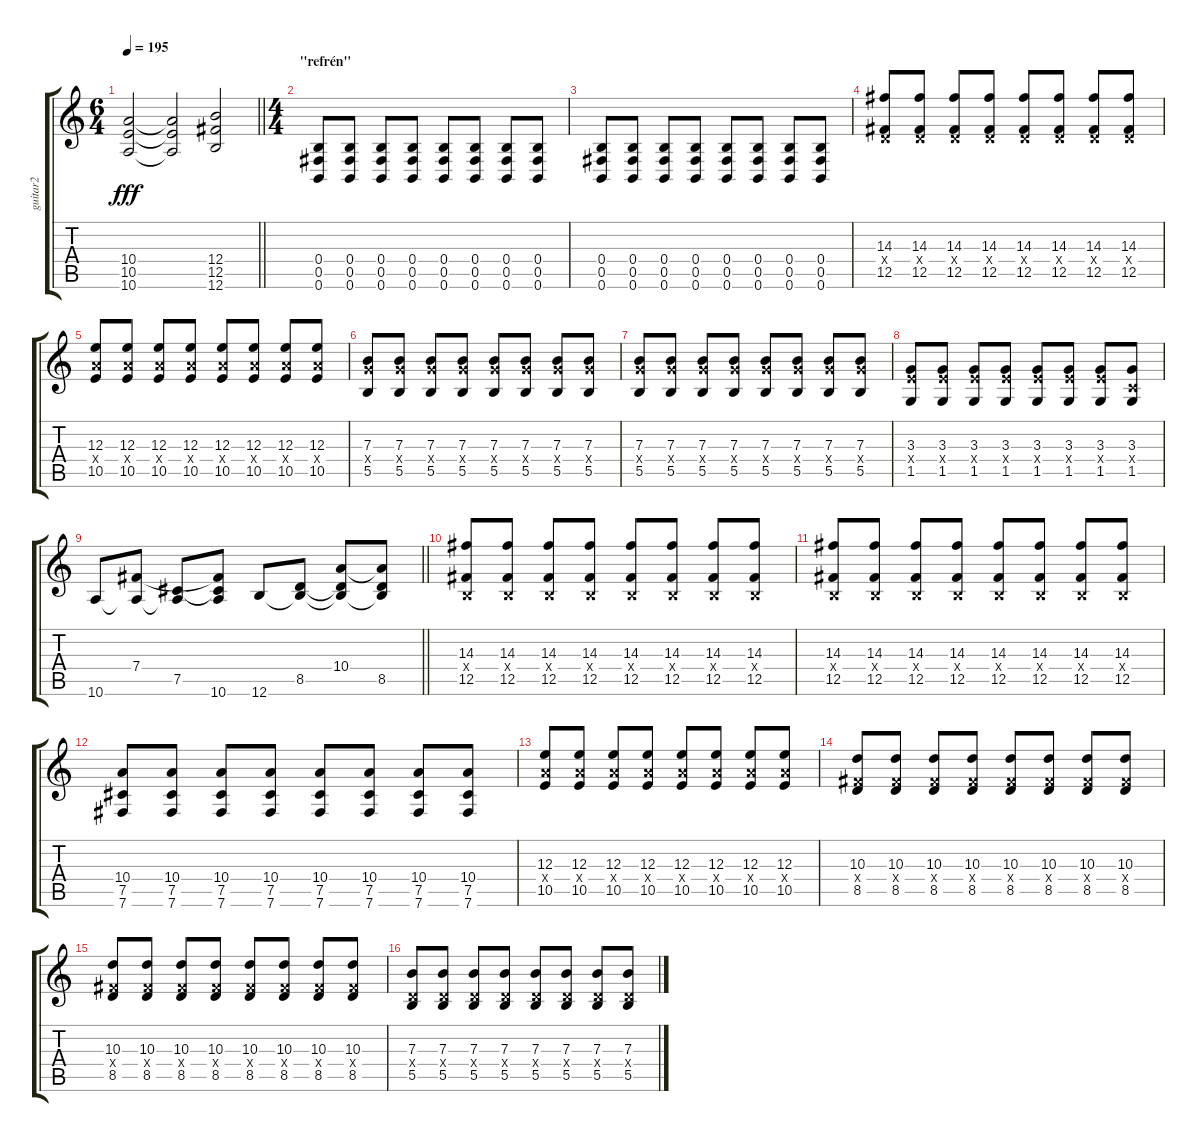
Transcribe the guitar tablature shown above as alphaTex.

\track ("guitar2" "guitar2") {instrument distortionguitar}
\staff {score tabs}
\tuning (Db4 Ab3 E3 B2 Gb2 B1) {hide}
\ts (6 4)
\tempo 195
\clef g2
\barLineRight lightlight
\ks c
(10.4{t} 10.5{t} 10.6{t}).2{dy fff} (10.4{t} 10.5{t} 10.6{t}).2 (12.4 12.5 12.6).2 |
\ts (4 4)
\section ("" "\"refrén\"")
(0.4 0.5 0.6).8 (0.4 0.5 0.6).8 (0.4 0.5 0.6).8 (0.4 0.5 0.6).8 (0.4 0.5 0.6).8 (0.4 0.5 0.6).8 (0.4 0.5 0.6).8 (0.4 0.5 0.6).8 |
(0.4 0.5 0.6).8 (0.4 0.5 0.6).8 (0.4 0.5 0.6).8 (0.4 0.5 0.6).8 (0.4 0.5 0.6).8 (0.4 0.5 0.6).8 (0.4 0.5 0.6).8 (0.4 0.5 0.6).8 |
(14.3 3.4{x} 12.5).8 (14.3 3.4{x} 12.5).8 (14.3 3.4{x} 12.5).8 (14.3 3.4{x} 12.5).8 (14.3 3.4{x} 12.5).8 (14.3 3.4{x} 12.5).8 (14.3 3.4{x} 12.5).8 (14.3 3.4{x} 12.5).8 |
(12.3 10.4{x} 10.5).8 (12.3 10.4{x} 10.5).8 (12.3 10.4{x} 10.5).8 (12.3 10.4{x} 10.5).8 (12.3 10.4{x} 10.5).8 (12.3 10.4{x} 10.5).8 (12.3 10.4{x} 10.5).8 (12.3 10.4{x} 10.5).8 |
(7.3 8.4{x} 5.5).8 (7.3 8.4{x} 5.5).8 (7.3 8.4{x} 5.5).8 (7.3 8.4{x} 5.5).8 (7.3 8.4{x} 5.5).8 (7.3 8.4{x} 5.5).8 (7.3 8.4{x} 5.5).8 (7.3 8.4{x} 5.5).8 |
(7.3 8.4{x} 5.5).8 (7.3 8.4{x} 5.5).8 (7.3 8.4{x} 5.5).8 (7.3 8.4{x} 5.5).8 (7.3 8.4{x} 5.5).8 (7.3 8.4{x} 5.5).8 (7.3 8.4{x} 5.5).8 (7.3 8.4{x} 5.5).8 |
(3.3 5.4{x} 1.5).8 (3.3 5.4{x} 1.5).8 (3.3 5.4{x} 1.5).8 (3.3 5.4{x} 1.5).8 (3.3 5.4{x} 1.5).8 (3.3 5.4{x} 1.5).8 (3.3 5.4{x} 1.5).8 (3.3 1.4{x} 1.5).8 |
\barLineRight lightlight
10.6.8 (7.4 10.6{t}).8 (7.5 10.6{t}).8 (7.4{t} 7.5{t} 10.6).8 12.6.8 (8.5 12.6{t}).8 (10.4 8.5{t} 12.6{t}).8 (10.4{t} 8.5 12.6{t}).8 |
(14.3 0.4{x} 12.5).8 (14.3 0.4{x} 12.5).8 (14.3 0.4{x} 12.5).8 (14.3 0.4{x} 12.5).8 (14.3 0.4{x} 12.5).8 (14.3 0.4{x} 12.5).8 (14.3 0.4{x} 12.5).8 (14.3 0.4{x} 12.5).8 |
(14.3 0.4{x} 12.5).8 (14.3 0.4{x} 12.5).8 (14.3 0.4{x} 12.5).8 (14.3 0.4{x} 12.5).8 (14.3 0.4{x} 12.5).8 (14.3 0.4{x} 12.5).8 (14.3 0.4{x} 12.5).8 (14.3 0.4{x} 12.5).8 |
(10.4 7.5 7.6).8 (10.4 7.5 7.6).8 (10.4 7.5 7.6).8 (10.4 7.5 7.6).8 (10.4 7.5 7.6).8 (10.4 7.5 7.6).8 (10.4 7.5 7.6).8 (10.4 7.5 7.6).8 |
(12.3 10.4{x} 10.5).8 (12.3 10.4{x} 10.5).8 (12.3 10.4{x} 10.5).8 (12.3 10.4{x} 10.5).8 (12.3 10.4{x} 10.5).8 (12.3 10.4{x} 10.5).8 (12.3 10.4{x} 10.5).8 (12.3 10.4{x} 10.5).8 |
(10.3 7.4{x} 8.5).8 (10.3 7.4{x} 8.5).8 (10.3 7.4{x} 8.5).8 (10.3 7.4{x} 8.5).8 (10.3 7.4{x} 8.5).8 (10.3 7.4{x} 8.5).8 (10.3 7.4{x} 8.5).8 (10.3 7.4{x} 8.5).8 |
(10.3 7.4{x} 8.5).8 (10.3 7.4{x} 8.5).8 (10.3 7.4{x} 8.5).8 (10.3 7.4{x} 8.5).8 (10.3 7.4{x} 8.5).8 (10.3 7.4{x} 8.5).8 (10.3 7.4{x} 8.5).8 (10.3 7.4{x} 8.5).8 |
(7.3 3.4{x} 5.5).8 (7.3 3.4{x} 5.5).8 (7.3 3.4{x} 5.5).8 (7.3 3.4{x} 5.5).8 (7.3 3.4{x} 5.5).8 (7.3 3.4{x} 5.5).8 (7.3 3.4{x} 5.5).8 (7.3 3.4{x} 5.5).8
